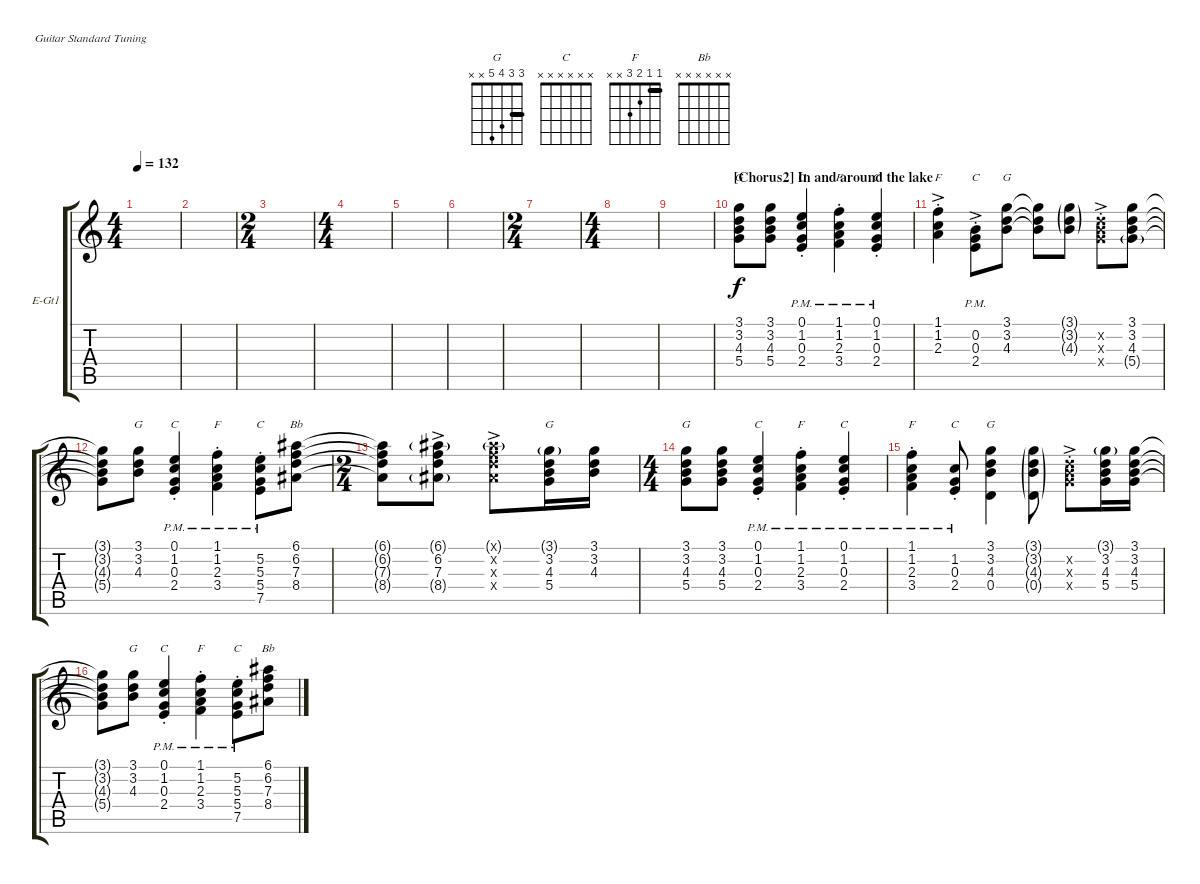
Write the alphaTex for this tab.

\bracketExtendMode groupsimilarinstruments
\firstSystemTrackNameOrientation horizontal
\otherSystemsTrackNameOrientation horizontal
\track ("Electric Guitar 1" "E-Gt1") {instrument overdrivenguitar}
\staff {score tabs}
\tuning (E4 B3 G3 D3 A2 E2)
\chord ("G" x x x x x x)
\chord ("C" 0 1 0 2 x x)
\chord ("F" x x x x x x)
\chord ("F" 1 1 2 x x x) {barre 1}
\chord ("C" x x x x x x)
\chord ("G" 3 3 4 x x x) {barre 3}
\chord ("F" 1 1 2 3 x x) {barre 1}
\chord ("Bb" x x x x x x)
\chord ("G" 3 3 4 5 x x) {barre 3}
\ts (4 4)
\tempo 132
\clef g2
\ks aminor
|
|
\ts (2 4)
|
\ts (4 4)
|
|
|
\ts (2 4)
|
\ts (4 4)
|
|
\section ("" "[Chorus2] In and around the lake")
(3.1 3.2 4.3 5.4).8{ch "G"} (3.1 3.2 4.3 5.4).8 (0.1{st} 1.2{st} 0.3{pm st} 2.4{pm st}).4{ch "C"} (1.1{st} 1.2{st} 2.3{st} 3.4{pm st}).4{ch "F"} (0.1{st} 1.2{st} 0.3{pm st} 2.4{pm st}).4{ch "C"} |
(1.1{ac st} 1.2{st} 2.3{st}).4{ch "F"} (0.3{pm st} 2.4{pm st} 0.2{ac pm}).8{ch "C"} (3.2 4.3 3.1).8{ch "G"} (3.2{t} 4.3{t} 3.1{t}).8 (3.2{g} 4.3{g} 3.1{g}).8 (3.2{ac st x} 4.3{ac st x} 5.4{st x}).8 (3.1 3.2 4.3 5.4{g}).8 |
(3.1{t} 3.2{t} 4.3{t} 5.4{t}).8 (3.1 3.2 4.3).8{ch "G"} (0.1{st} 1.2{st} 0.3{pm st} 2.4{pm st}).4{ch "C"} (1.1{st} 1.2{st} 2.3{st} 3.4{pm st}).4{ch "F"} (5.2{st} 5.3{st} 5.4{pm st} 7.5{pm st}).8{ch "C"} (6.1 6.2 7.3 8.4).8{ch "Bb"} |
\ts (2 4)
(6.1{t} 6.2{t} 7.3{t} 8.4{t}).8 (6.2{ac} 7.3 8.4{g} 6.1{g}).8 (6.2{ac x} 7.3{ac x} 6.1{g x} 8.4{x}).8 (3.1{g} 3.2 4.3 5.4).16{ch "G"} (3.1 3.2 4.3).16 |
\ts (4 4)
(3.1 3.2 4.3 5.4).8{ch "G"} (3.1 3.2 4.3 5.4).8 (0.1{st} 1.2{st} 0.3{pm st} 2.4{pm st}).4{ch "C"} (1.1{st} 1.2{st} 2.3{st} 3.4{pm st}).4{ch "F"} (0.1{st} 1.2{st} 0.3{pm st} 2.4{pm st}).4{ch "C"} |
(1.1{st} 1.2{st} 2.3{st} 3.4{pm st}).4{ch "F"} (0.3{pm st} 2.4{pm st} 1.2{pm}).8{ch "C"} (3.2 4.3 3.1 0.4).4{ch "G"} (3.2{g} 4.3{g} 3.1{g} 0.4{g}).8 (3.2{ac st x} 4.3{ac st x} 5.4{st x}).8 (3.1{g} 3.2 4.3 5.4).16 (3.1 3.2 4.3 5.4).16 |
(3.1{t} 3.2{t} 4.3{t} 5.4{t}).8 (3.1 3.2 4.3).8{ch "G"} (0.1{st} 1.2{st} 0.3{pm st} 2.4{pm st}).4{ch "C"} (1.1{st} 1.2{st} 2.3{st} 3.4{pm st}).4{ch "F"} (5.2{st} 5.3{st} 5.4{pm st} 7.5{pm st}).8{ch "C"} (6.1 6.2 7.3 8.4).8{ch "Bb"}
